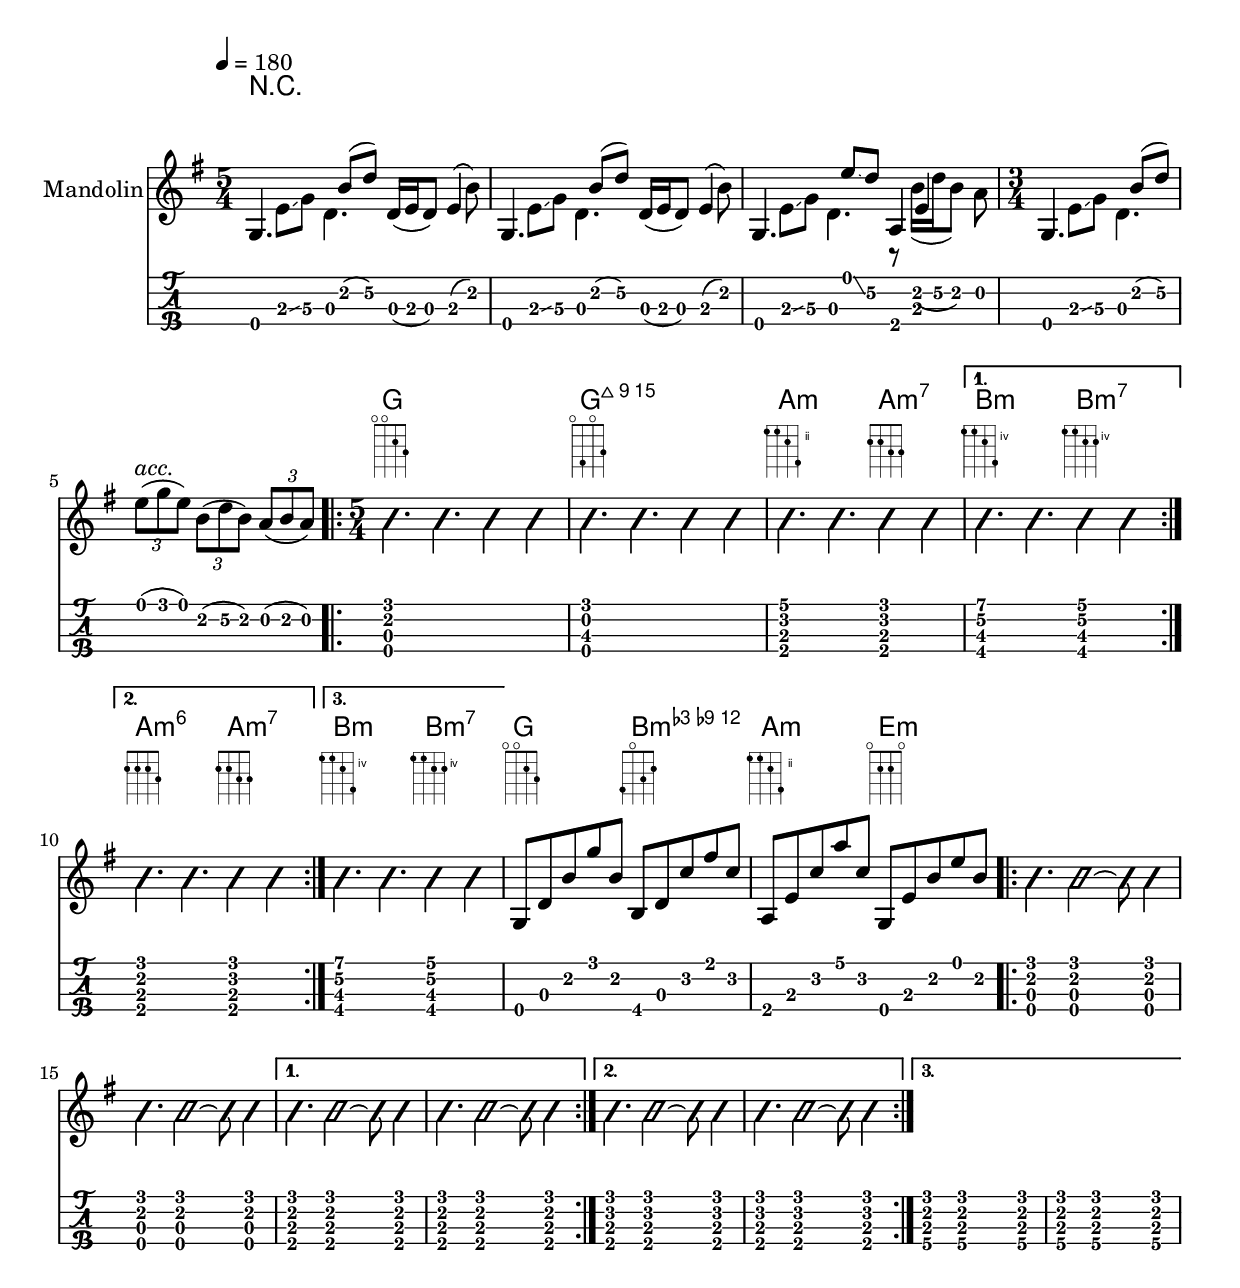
\include "predefined-mandolin-fretboards.ly"
halfriffone = {
  <<
    { g4. } \\
    { s8 [e'8 \glissando g'8] d'4. } \\
    { s2 b'8(d'') }
  >>
}


halfrifftwofirst = {
  {
    d'16(e'16 d'8)
    <<
      { e'4( }
      { s8 b'8) }
    >>|
  }
}

halfrifftwosecond = {
  % maybe a 3/4 bar sped up, instead of this, rit.
  \relative b'{
    %{
      \override TextSpanner.bound-details.left.text = "rit."
      \once \override TupletNumber.text =
      #(tuplet-number::append-note-wrapper
        tuplet-number::calc-fraction-text "16")
      \tuplet 9/8
    %} \tuplet 3/2{
     e8^\markup{\italic "acc."} ( [g e])
    }
    \tuplet 3/2{
      b8( [d b])
    }
    \tuplet 3/2{
      a8( [b a])
    }
  }
}

halfriffonealt = {
  <<
    { g4. } \\
    { s8 [e'8 \glissando g'8] d'4. } \\
    { s2 e''8 \glissando d'' }
  >>
}

halfrifftwoalt = {
  <<
    { a4 }
    \\
    { r8 b'16[(d''16 b'8)] a'8}
    \\
    {s8 e'4}
  >>
}

chordrest = {
  R1*5/4
  R1*5/4
  R1*5/4
  R1*3/4
  R1*3/4
}

chordone = { <g d' b' g''>1*5/4 }
chordtwo =  { <g fis' a' g''>1*5/4 }

chordthree = { <a e' c'' a''>2. }
chordthreealt = { <a e' c'' g''>2 }

chordfour = { <b fis' d'' b''>2. }
chordfouralt = { <b fis' d'' a''>2 }

chordfive = { <a e' b' g''>2. }

strumpatternone = { g4. g4. g4 g4 }


pluckone = { g8 [d' b' g'' b'] }
plucktwo = { b8 [d' c'' fis'' c''] }
pluckthree = { a8 [e' c'' a'' c''] }
pluckfour = { g8 [e' b' e'' b']}

pluckonechord = { <g d' b' g''>1*5/8 }
plucktwochord = { <b d' c'' fis''>1*5/8 }
pluckthreechord = { <a e' c'' a''>1*5/8 }
pluckfourchord = { <g e' b' e''>1*5/8 }

bridgechordoneministrum = { g4 } 
bridgechordoneshortstrum = { g4. }
bridgechordonelongstrum = { g2~ g8 }

bridgechordonemini = { <g d' b' g''>4 }
bridgechordoneshort = { <g d' b' g''>4. }
bridgechordonelong = { <g d' b' g''>2~ <g d' b' g''>8 }

bridgechordtwomini = { <a e' b' g''>4 }
bridgechordtwoshort = { <a e' b' g''>4. }
bridgechordtwolong = { <a e' b' g''>2~ <a e' b' g''>8 }

bridgechordtwoaltmini = { <a e' c'' g''>4 }
bridgechordtwoaltshort = { <a e' c'' g''>4. }
bridgechordtwoaltlong = { <a e' c'' g''>2~ <a e' c'' g''>8}

bridgechordthreemini = { <c' e' b' g''>4 }
bridgechordthreeshort = { <c' e' b' g''>4. }
bridgechordthreelong = { <c' e' b' g''>2~  <c' e' b' g''>8 }

bridgechordfourmini = { <b g' b' g''>4 }
bridgechordfourshort = { <b g' b' g''>4. }
bridgechordfourlong = { <b g' b' g''>2~ <b g' b' g''>8 }

bridgechordfivemini = { <b g' b' g''>4 }
bridgechordfiveshort = { <b g' b' g''>4. }
bridgechordfivelong = { <b g' b' g''>2~ <b g' b' g''>8 }

bridgechordsixmini = { <a fis' d' fis''>4 }
bridgechordsixshort = { <a fis' d' fis''>4. }
bridgechordsixlong = { <a fis' d' fis''>2~ <a fis' d' fis''>8 }






\score {
  % entire score bracket

  {
    % no idea what this bracket is
    <<
      \new ChordNames
      {
        \chordmode {
          r1*21/4
          g1*5/4
          \chordtwo
          a2.:m
          a2:m7

          b2.:m
          b2:m7

          a2.:m6
          a2:m7

          b2.:m
          b2:m7

          g1*5/8
          \plucktwochord  % d1*5/8:6maj7
          a1*5/8:m
          e1*5/8:m
        }
      }

      \new FretBoards
      {
        \set Staff.stringTunings = #mandolin-tuning
        \chordrest

        \chordone
        \chordtwo

        \chordthree
        \chordthreealt

        \chordfour
        \chordfouralt

        \chordfive
        \chordthreealt

        \chordfour
        \chordfouralt

        \pluckonechord
        \plucktwochord
        \pluckthreechord
        \pluckfourchord
      }

      \new StaffGroup \with{
        instrumentName= #"Mandolin"
      }
      \new Staff
      {
        \partcombine
        \time 5/4
        \clef treble
        \key g \major
        \tempo 4 = 180

        \halfriffone \halfrifftwofirst
        \halfriffone \halfrifftwofirst
        \halfriffonealt \halfrifftwoalt

        \time 3/4
        \halfriffone \halfrifftwosecond
        \time 5/4

        \new Voice = "verse1" \with
        {
          \consists "Pitch_squash_engraver"
        }
        {
          \improvisationOn
          {
            \repeat volta 3 {
              \strumpatternone
              \strumpatternone
              \strumpatternone
            }
            \alternative {
              \strumpatternone
              \strumpatternone
              \strumpatternone
            }
          }
        }

        \pluckone
        \plucktwo
        \pluckthree
        \pluckfour

        \new Voice = "verse1" \with {
          \consists "Pitch_squash_engraver"
        }
        {
          \improvisationOn
          \bridgechordoneshortstrum
          \bridgechordonelongstrum
          \bridgechordoneministrum
               
          \bridgechordoneshortstrum
          \bridgechordonelongstrum
          \bridgechordoneministrum
          
          \bridgechordoneshortstrum
          \bridgechordonelongstrum
          \bridgechordoneministrum
          
          \bridgechordoneshortstrum
          \bridgechordonelongstrum
          \bridgechordoneministrum
          
          \bridgechordoneshortstrum
          \bridgechordonelongstrum
          \bridgechordoneministrum
          
          \bridgechordoneshortstrum
          \bridgechordonelongstrum
          \bridgechordoneministrum
        }
      }

      \new TabStaff \with {
        stringTunings = #mandolin-tuning
      }
      {
        \halfriffone \halfrifftwofirst
        \halfriffone \halfrifftwofirst
        \halfriffonealt \halfrifftwoalt
        \halfriffone \halfrifftwosecond

        \chordone
        \chordtwo

        \chordthree
        \chordthreealt

        \chordfour
        \chordfouralt

        \chordfive
        \chordthreealt

        \chordfour
        \chordfouralt

        \pluckone
        \plucktwo
        \pluckthree
        \pluckfour

        \repeat volta 3 {
        \bridgechordoneshort
        \bridgechordonelong
        \bridgechordonemini

        \bridgechordoneshort
        \bridgechordonelong
        \bridgechordonemini
        }
        
        \alternative
        {
        {
        \bridgechordtwoshort
        \bridgechordtwolong
        \bridgechordtwomini
        
        \bridgechordtwoshort
        \bridgechordtwolong
        \bridgechordtwomini
        }
        {
        \bridgechordtwoaltshort
        \bridgechordtwoaltlong
        \bridgechordtwoaltmini
        
        \bridgechordtwoaltshort
        \bridgechordtwoaltlong
        \bridgechordtwoaltmini
        }
        {
        \bridgechordthreeshort
        \bridgechordthreelong
        \bridgechordthreemini
        
        \bridgechordthreeshort
        \bridgechordthreelong
        \bridgechordthreemini
        }
        }
      }
    >>
    }
  %\midi {}
  \layout {}
}


%{
      \new DrumStaff \with
      {
        instrumentName = #"Mouth"
      }
      {
        \time 5/4
        {
          R1*5/4
          R1*5/4
          R1*5/4
          R1*3/4
          R1*3/4
        }
      }
    >>
  }
}
%}